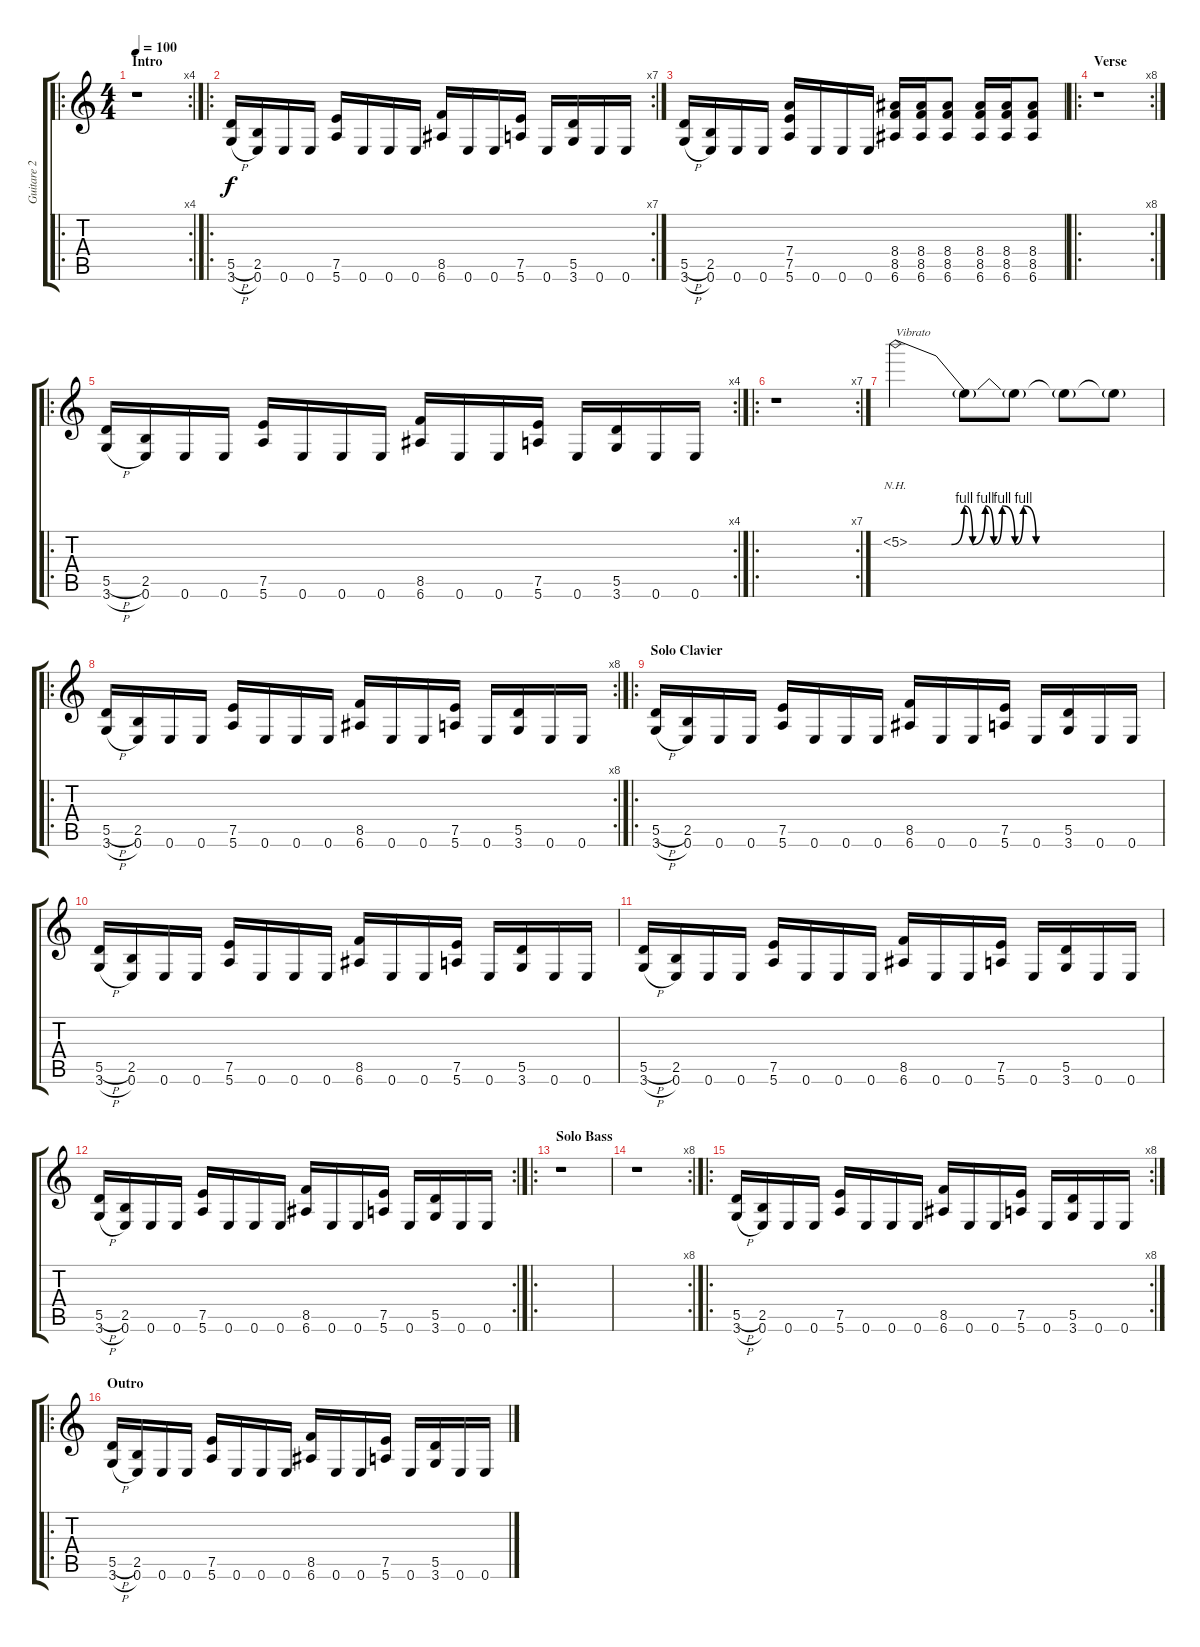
\track ("Guitare 2" "Guitare 2") {instrument distortionguitar}
\staff {score tabs}
\tuning (E4 B3 G3 D3 A2 E2) {hide}
\ro
\rc 4
\ts (4 4)
\section ("" "Intro")
\tempo 100
\clef g2
\ks c
r.1{dy f instrument distortionguitar} |
\ro
\rc 7
(5.5{h} 3.6{h}).16 (2.5 0.6).16 0.6.16 0.6.16 (7.5 5.6).16 0.6.16 0.6.16 0.6.16 (8.5 6.6).16 0.6.16 0.6.16 (7.5 5.6).16 0.6.16 (5.5 3.6).16 0.6.16 0.6.16 |
(5.5{h} 3.6{h}).16 (2.5 0.6).16 0.6.16 0.6.16 (7.4 7.5 5.6).16 0.6.16 0.6.16 0.6.16 (8.4 8.5 6.6).16 (8.4 8.5 6.6).16 (8.4 8.5 6.6).8 (8.4 8.5 6.6).16 (8.4 8.5 6.6).16 (8.4 8.5 6.6).8 |
\ro
\rc 8
\section ("" "Verse")
r.1 |
\ro
\rc 4
(5.5{h} 3.6{h}).16 (2.5 0.6).16 0.6.16 0.6.16 (7.5 5.6).16 0.6.16 0.6.16 0.6.16 (8.5 6.6).16 0.6.16 0.6.16 (7.5 5.6).16 0.6.16 (5.5 3.6).16 0.6.16 0.6.16 |
\ro
\rc 7
r.1 |
5.2{be (custom 0 0 10 0 13 4 15 0 18 4 20 0 22 4 25 0 27 4 30 0 60 0) nh}.2{txt "Vibrato"} 5.2{t}.8 5.2{t}.8 5.2{t}.8 5.2{t}.8 |
\ro
\rc 8
(5.5{h} 3.6{h}).16 (2.5 0.6).16 0.6.16 0.6.16 (7.5 5.6).16 0.6.16 0.6.16 0.6.16 (8.5 6.6).16 0.6.16 0.6.16 (7.5 5.6).16 0.6.16 (5.5 3.6).16 0.6.16 0.6.16 |
\ro
\section ("" "Solo Clavier")
(5.5{h} 3.6{h}).16{volume 6} (2.5 0.6).16 0.6.16 0.6.16 (7.5 5.6).16 0.6.16 0.6.16 0.6.16 (8.5 6.6).16 0.6.16 0.6.16 (7.5 5.6).16 0.6.16 (5.5 3.6).16 0.6.16 0.6.16 |
(5.5{h} 3.6{h}).16 (2.5 0.6).16 0.6.16 0.6.16 (7.5 5.6).16 0.6.16 0.6.16 0.6.16 (8.5 6.6).16 0.6.16 0.6.16 (7.5 5.6).16 0.6.16 (5.5 3.6).16 0.6.16 0.6.16 |
(5.5{h} 3.6{h}).16 (2.5 0.6).16 0.6.16 0.6.16 (7.5 5.6).16 0.6.16 0.6.16 0.6.16 (8.5 6.6).16 0.6.16 0.6.16 (7.5 5.6).16 0.6.16 (5.5 3.6).16 0.6.16 0.6.16 |
\rc 2
(5.5{h} 3.6{h}).16 (2.5 0.6).16 0.6.16 0.6.16 (7.5 5.6).16 0.6.16 0.6.16 0.6.16 (8.5 6.6).16 0.6.16 0.6.16 (7.5 5.6).16 0.6.16 (5.5 3.6).16 0.6.16 0.6.16 |
\ro
\section ("" "Solo Bass")
r.1{volume 13} |
\rc 8
r.1 |
\ro
\rc 8
(5.5{h} 3.6{h}).16 (2.5 0.6).16 0.6.16 0.6.16 (7.5 5.6).16 0.6.16 0.6.16 0.6.16 (8.5 6.6).16 0.6.16 0.6.16 (7.5 5.6).16 0.6.16 (5.5 3.6).16 0.6.16 0.6.16 |
\ro
\section ("" "Outro")
(5.5{h} 3.6{h}).16 (2.5 0.6).16 0.6.16 0.6.16 (7.5 5.6).16 0.6.16 0.6.16 0.6.16 (8.5 6.6).16 0.6.16 0.6.16 (7.5 5.6).16 0.6.16 (5.5 3.6).16 0.6.16 0.6.16
